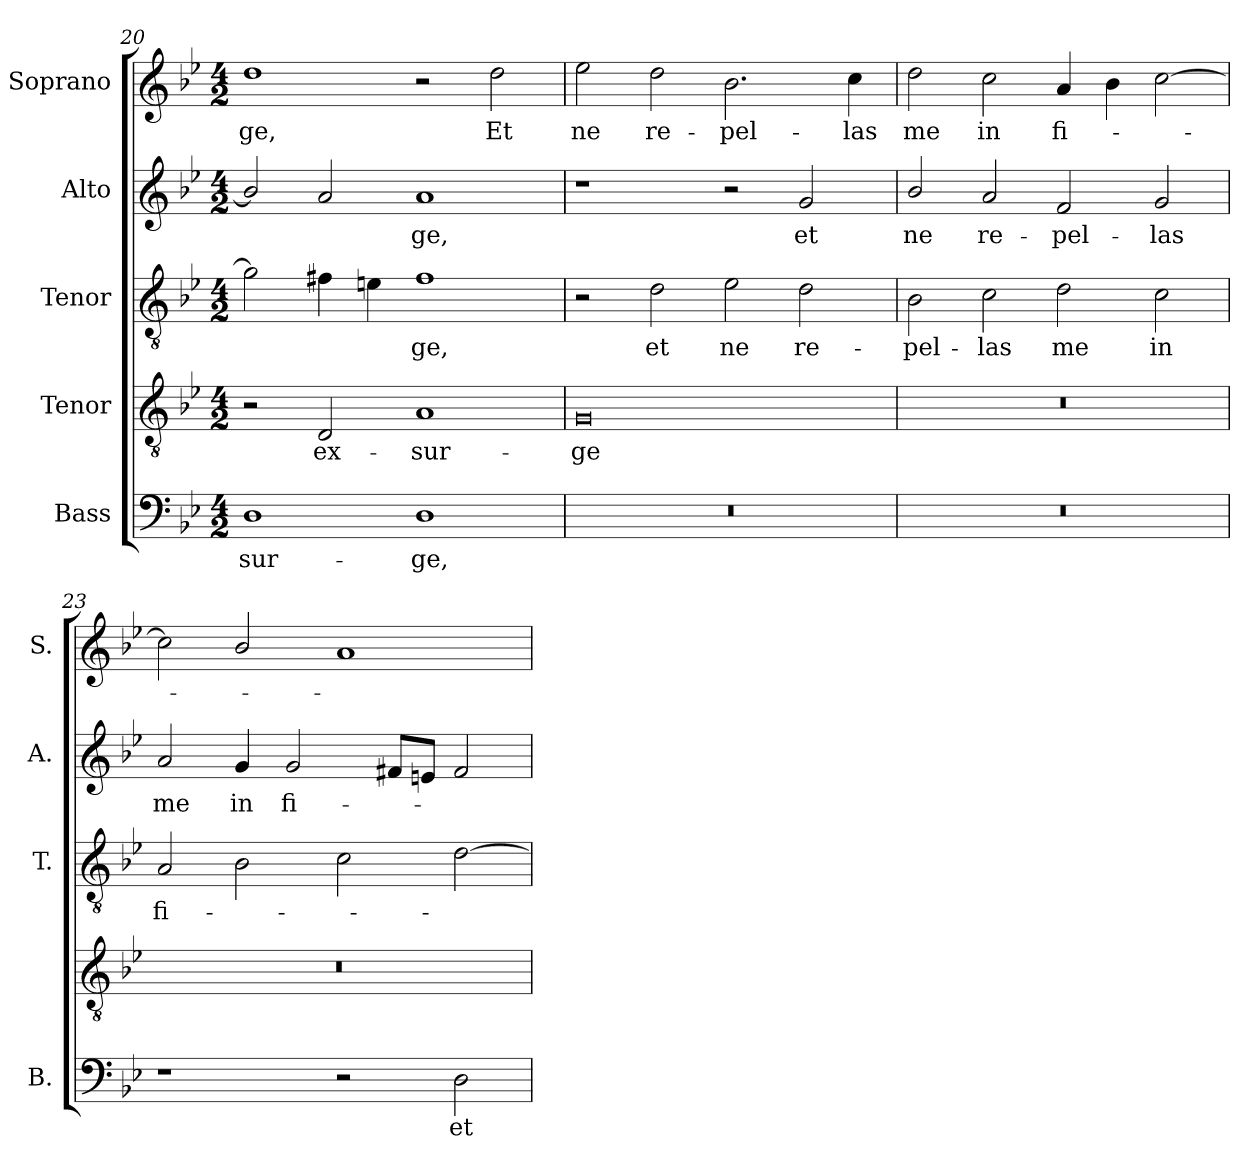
**kern	**text	**kern	**text	**kern	**text	**kern	**text	**kern	**text
*part5	*part5	*part4	*part4	*part3	*part3	*part2	*part2	*part1	*part1
*staff5	*staff5	*staff4	*staff4	*staff3	*staff3	*staff2	*staff2	*staff1	*staff1
*I"Bass	*	*I"Tenor	*	*I"Tenor	*	*I"Alto	*	*I"Soprano	*
*I'B.	*	*	*	*I'T.	*	*I'A.	*	*I'S.	*
*clefF4	*	*clefGv2	*	*clefGv2	*	*clefG2	*	*clefG2	*
*	*	*ITrd7c12	*	*ITrd7c12	*	*	*	*	*
*k[b-e-]	*	*k[b-e-]	*	*k[b-e-]	*	*k[b-e-]	*	*k[b-e-]	*
*B-:	*	*B-:	*	*B-:	*	*B-:	*	*B-:	*
*M4/2	*	*M4/2	*	*M4/2	*	*M4/2	*	*M4/2	*
=20	=20	=20	=20	=20	=20	=20	=20	=20	=20
!	!LO:LY:b:color=#000000	!	!	!	!	!	!	!	!
!	!	!	!	!	!	!	!	!	!LO:LY:b:color=#000000
1Di	-sur-	2r	.	2Gi\]	.	2b-i/]	.	1ddi	-ge,
!	!	!	!LO:LY:b:color=#000000	!	!	!	!	!	!
.	.	2DDi/	ex-	4F#Xi\	.	2ai/	.	.	.
.	.	.	.	4Eni\	.	.	.	.	.
!	!LO:LY:b:color=#000000	!	!	!	!	!	!	!	!
!	!	!	!LO:LY:b:color=#000000	!	!	!	!	!	!
!	!	!	!	!	!LO:LY:b:color=#000000	!	!	!	!
!	!	!	!	!	!	!	!LO:LY:b:color=#000000	!	!
1Di	-ge,	1AAi	-sur-	1F#i	-ge,	1ai	-ge,	2r	.
!	!	!	!	!	!	!	!	!	!LO:LY:b:color=#000000
.	.	.	.	.	.	.	.	2ddi\	Et
!!LO:LB:g=z
=21	=21	=21	=21	=21	=21	=21	=21	=21	=21
!LO:N:vis=1	!	!	!	!	!	!	!	!	!
!	!	!	!LO:LY:b:color=#000000	!	!	!	!	!	!
!	!	!	!	!	!	!	!	!	!LO:LY:b:color=#000000
0r	.	0GGi	-ge	2r	.	1r	.	2ee-i\	ne
!	!	!	!	!	!LO:LY:b:color=#000000	!	!	!	!
!	!	!	!	!	!	!	!	!	!LO:LY:b:color=#000000
.	.	.	.	2Di\	et	.	.	2ddi\	re-
!	!	!	!	!	!LO:LY:b:color=#000000	!	!	!	!
!	!	!	!	!	!	!	!	!	!LO:LY:b:color=#000000
.	.	.	.	2E-i\	ne	2r	.	2.b-i\	-pel-
!	!	!	!	!	!LO:LY:b:color=#000000	!	!	!	!
!	!	!	!	!	!	!	!LO:LY:b:color=#000000	!	!
.	.	.	.	2Di\	re-	2gi/	et	.	.
!	!	!	!	!	!	!	!	!	!LO:LY:b:color=#000000
.	.	.	.	.	.	.	.	4cci\	-las
=22	=22	=22	=22	=22	=22	=22	=22	=22	=22
!LO:N:vis=1	!	!LO:N:vis=1	!	!	!	!	!	!	!
!	!	!	!	!	!LO:LY:b:color=#000000	!	!	!	!
!	!	!	!	!	!	!	!LO:LY:b:color=#000000	!	!
!	!	!	!	!	!	!	!	!	!LO:LY:b:color=#000000
0r	.	0r	.	2BB-i\	-pel-	2b-i/	ne	2ddi\	me
!	!	!	!	!	!LO:LY:b:color=#000000	!	!	!	!
!	!	!	!	!	!	!	!LO:LY:b:color=#000000	!	!
!	!	!	!	!	!	!	!	!	!LO:LY:b:color=#000000
.	.	.	.	2Ci\	-las	2ai/	re-	2cci\	in
!	!	!	!	!	!LO:LY:b:color=#000000	!	!	!	!
!	!	!	!	!	!	!	!LO:LY:b:color=#000000	!	!
!	!	!	!	!	!	!	!	!	!LO:LY:b:color=#000000
.	.	.	.	2Di\	me	2fi/	-pel-	4ai/	fi-
.	.	.	.	.	.	.	.	4b-i\	.
!	!	!	!	!	!LO:LY:b:color=#000000	!	!	!	!
!	!	!	!	!	!	!	!LO:LY:b:color=#000000	!	!
.	.	.	.	2Ci\	in	2gi/	-las	[2cci\	.
=23	=23	=23	=23	=23	=23	=23	=23	=23	=23
!	!	!LO:N:vis=1	!	!	!	!	!	!	!
!	!	!	!	!	!LO:LY:b:color=#000000	!	!	!	!
!	!	!	!	!	!	!	!LO:LY:b:color=#000000	!	!
1r	.	0r	.	2AAi/	fi-	2ai/	me	2cci\]	.
!	!	!	!	!	!	!	!LO:LY:b:color=#000000	!	!
.	.	.	.	2BB-i\	.	4gi/	in	2b-i/	.
!	!	!	!	!	!	!	!LO:LY:b:color=#000000	!	!
.	.	.	.	.	.	2gi/	fi-	.	.
2r	.	.	.	2Ci\	.	.	.	1ai	.
.	.	.	.	.	.	8f#Xi/L	.	.	.
.	.	.	.	.	.	8eni/J	.	.	.
!	!LO:LY:b:color=#000000	!	!	!	!	!	!	!	!
2Di\	et	.	.	[2Di\	.	2f#i/	.	.	.
=	=	=	=	=	=	=	=	=	=
*-	*-	*-	*-	*-	*-	*-	*-	*-	*-
